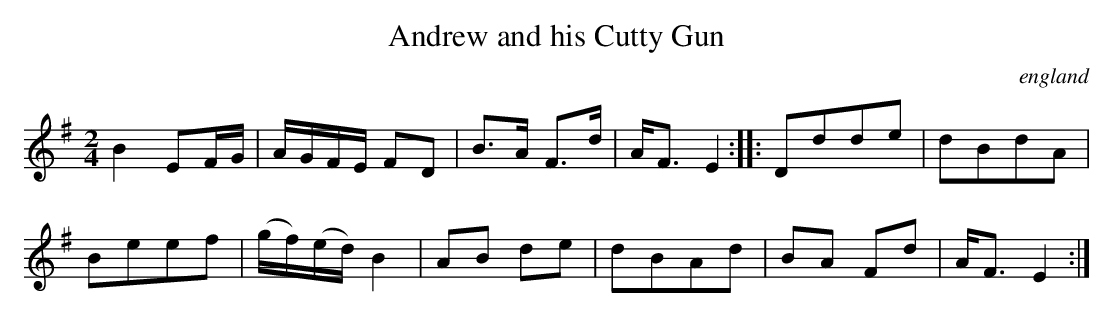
X:1
T:Andrew and his Cutty Gun
O:england
M:2/4
K:Em
B4 E2FG| AGFE F2D2| B3A F3d| AF3 E4 ::\
D2d2d2e2| d2B2d2A2|
B2e2e2f2| (gf)(ed) B4| \
A2B2 d2e2| d2B2A2d2| B2A2 F2d2| AF3 E4:|
